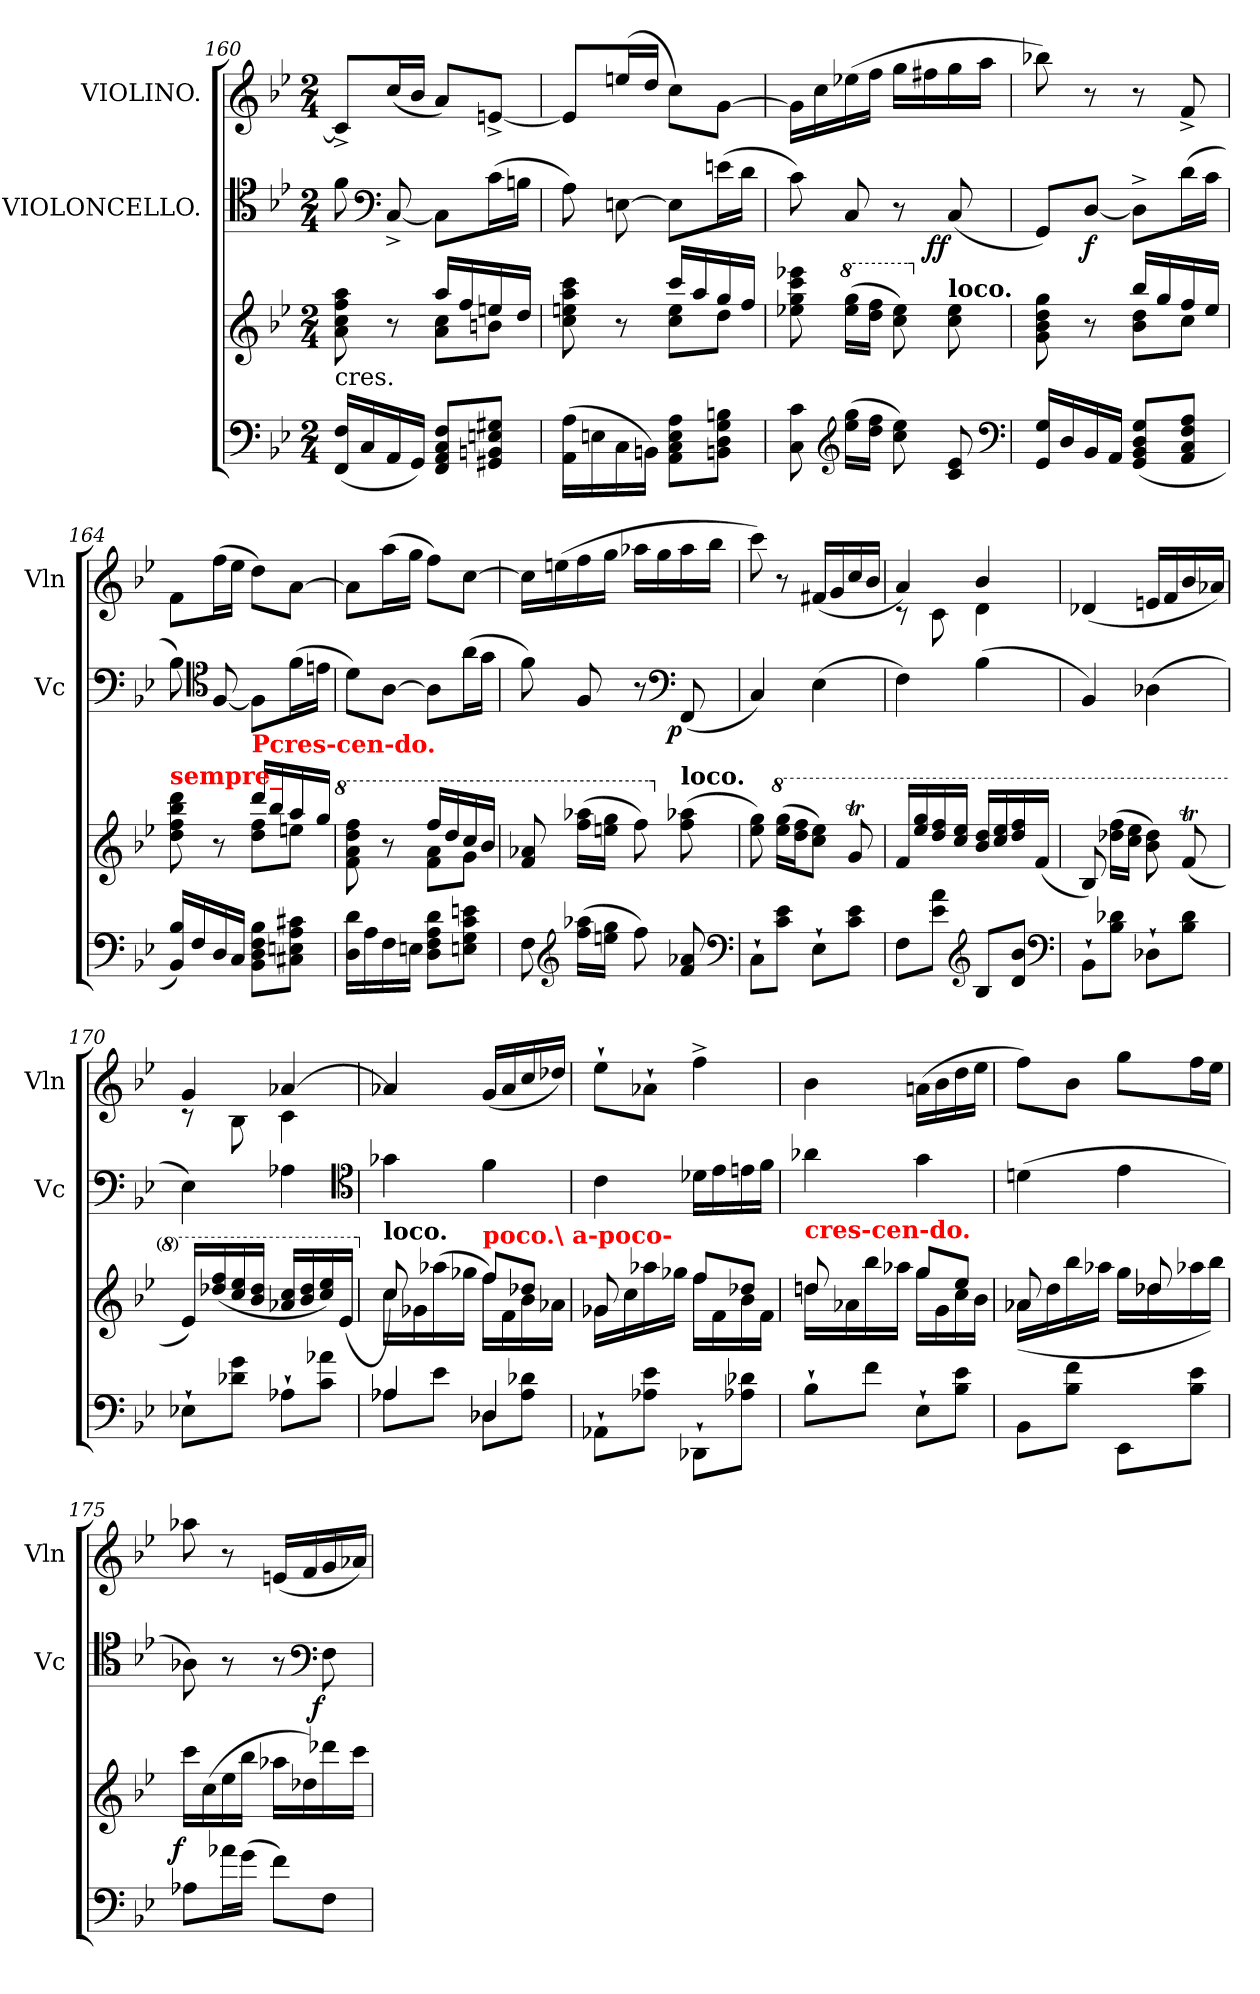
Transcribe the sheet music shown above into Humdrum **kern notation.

**kern	**kern	**dynam	**kern	**dynam	**kern
*part3	*part3	*part3	*part2	*part2	*part1
*staff4	*staff3	*staff3/4	*staff2	*staff2	*staff1
*	*	*	*I"VIOLONCELLO.	*	*I"VIOLINO.
*	*	*	*I'Vc	*	*I'Vln
*clefF4	*clefG2	*	*clefC4	*	*clefG2
*k[b-e-]	*k[b-e-]	*	*k[b-e-]	*	*k[b-e-]
*g:	*g:	*	*g:	*	*g:
*M2/4	*M2/4	*	*M2/4	*	*M2/4
=160	=160	=160	=160	=160	=160
*	*^	*	*	*	*
!	!LO:TX:c:t=cres.	!	!	!	!	!
(<16F 16FFLL	4ryy	8aa 8ff 8cc 8a	.	8f	.	8c^<L]
16C	.	.	.	.	.	.
*	*	*	*	*clefF4	*	*
16AA	.	8r	.	[8C^	.	(<16ccL
16GGJJ)	.	.	.	.	.	16b-JJ
8F 8C 8AA 8FFL	16aaLL	8cc 8aL	.	8CL]	.	8aL)
.	16ff	.	.	.	.	.
8G#X 8En 8BBn 8GG#XJ	16een	8bnJ	.	(>16cL	.	[8en^<J
.	16dd/JJ	.	.	16BnJJ	.	.
=161	=161	=161	=161	=161	=161	=161
(<16A 16AALL	4ryy	8ccc 8aa 8een 8cc	.	8A)	.	8enL]
16En	.	.	.	.	.	.
16C	.	8r	.	[8En	.	(>16eenL
16BBnJJ)	.	.	.	.	.	16ddJJ
8A 8E 8C 8AAL	16cccLL	8ee 8ccL	.	8EL]	.	8cc\L)
.	16aa	.	.	.	.	.
8Bn 8G 8D 8BBnJ	16gg	8ddJ	.	(>16enL	.	[8gJ
.	16ffJJ	.	.	16dJJ	.	.
*	*v	*v	*	*	*	*
=162	=162	=162	=162	=162	=162
8c 8C	8eee-X 8ccc 8gg 8ee-X	.	8c)	.	16gLL]
.	.	.	.	.	16cc
*clefG2	*	*	*	*	*
*	*8va	*	*	*	*
(>16gg 16ee-LL	(>16ggg 16eee-LL	.	8C	.	(>16ee-X
16ff 16ddJJ	16fff 16dddJJ	.	.	.	16ffJJ
8ee- 8cc)	8eee- 8ccc)	.	8r	.	16ggLL
.	.	.	.	.	16ff#X
*	*X8va	*	*	*	*
!	!LO:TX:a:B:t=loco.	!	!	!	!
!	!	!	!	!LO:DY:rj	!
8e- 8c	8ee- 8cc	.	(<8C	ff	16gg
.	.	.	.	.	16aaJJ
*clefF4	*	*	*	*	*
=163	=163	=163	=163	=163	=163
*	*^	*	*	*	*
16GG 16GLL	4ryy	8gg 8dd 8b- 8g	.	8GGL)	.	8bb-X)
16D	.	.	.	.	.	.
16BB-	.	8r	.	[8DJ	f	8r
16AAJJ	.	.	.	.	.	.
(<8G/ 8D/ 8BB-/ 8GG/L	16bb-LL	8dd 8b-L	.	8D^<L]	.	8r
.	16gg	.	.	.	.	.
8A 8F 8C 8AAJ	16ff	8ccJ	.	(>16dL	.	8f^<
.	16ee-JJ	.	.	16cJJ	.	.
=164	=164	=164	=164	=164	=164	=164
!	!LO:TX:a:B:color=red:t=sempre_	!	!	!	!	!
16B-/ 16BB-/LL)	4ryy	8ddd 8bb- 8ff 8dd	.	8B-)	.	8fL
16F	.	.	.	.	.	.
*	*	*	*	*clefC4	*	*
16D	.	8r	.	[8F	.	(>16ffL
16CJJ	.	.	.	.	.	16ee-JJ
!	!LO:TX:a:B:color=red:t=P	!	!	!	!	!
8B- 8F 8D 8BB-L	16dddLL	8ff 8ddL	.	8FL]	.	8ddL)
!	!LO:TX:a:B:color=red:t=cres-cen-do.	!	!	!	!	!
.	16bb-	.	.	.	.	.
8c#X 8A 8En 8C#XJ	16aa	8eenJ	.	(>16fL	.	[8aJ
.	16ggJJ	.	.	16enJJ	.	.
=165	=165	=165	=165	=165	=165	=165
*	*8va	*	*	*	*	*
16d 16DLL	4ryy	8fff 8ddd 8aa 8ff	.	8dL)	.	8aL]
16A	.	.	.	.	.	.
16F	.	8r	.	[8AJ	.	(>16aaL
16EnJJ	.	.	.	.	.	16ggJJ
8d 8A 8F 8DL	16fffLL	8aa 8ffL	.	8AL]	.	8ffL)
.	16ddd	.	.	.	.	.
8en 8c 8G 8EnJ	16ccc	8ggJ	.	(>16aL	.	[8ccJ
.	16bb-JJ	.	.	16gJJ	.	.
*	*v	*v	*	*	*	*
=166	=166	=166	=166	=166	=166
8F	8aa-X 8ff	.	8f)	.	16ccLL]
.	.	.	.	.	(>16een
*clefG2	*	*	*	*	*
(>16aa-X 16ffLL	(>16aaa-X 16fffLL	.	8F	.	16ff
16gg 16eenJJ	16ggg 16eeenJJ	.	.	.	16ggJJ
8ff)	8fff)	.	8r	.	16aa-XLL
.	.	.	.	.	16gg
*	*	*	*clefF4	*	*
*	*X8va	*	*	*	*
!	!LO:TX:a:B:t=loco.	!	!	!	!
!	!	!	!	!LO:DY:rj	!
8a-X 8f	(>8aa-X 8ff	.	(<8FF	p	16aa-
.	.	.	.	.	16bb-JJ
*clefF4	*	*	*	*	*
=167	=167	=167	=167	=167	=167
8C`>L	8gg 8ee-)	.	4C)	.	8ccc)
*	*8va	*	*	*	*
8e- 8cJ	(>16ggg 16eee-LL	.	.	.	8r
.	16fff 16dddJ	.	.	.	.
8E-`>L	8eee- 8cccJ)	.	(>4E-	.	(<16f#XLL
.	.	.	.	.	16g
8e- 8cJ	8ggT<	.	.	.	16cc
.	.	.	.	.	16b-JJ
=168	=168	=168	=168	=168	=168
*	*	*	*	*	*^
8FL	16ff/LL	.	4F)	.	4a)	8rc
.	16ggg 16eee-	.	.	.	.	.
8a 8e-J	16fff 16ddd	.	.	.	.	8c
.	16eee- 16cccJJ	.	.	.	.	.
*clefG2	*	*	*	*	*	*
8B-L	16ddd/ 16bb-/LL	.	(>4B-	.	4b-	4d
.	16eee- 16ccc	.	.	.	.	.
8b- 8dJ	16fff 16ddd	.	.	.	.	.
.	(<16ffJJ	.	.	.	.	.
*	*	*	*	*	*v	*v
*clefF4	*	*	*	*	*
=169	=169	=169	=169	=169	=169
8BB-`>L	8b-)	.	4BB-)	.	(<4d-X
8d-X 8B-J	(>16fff\ 16ddd-X\LL	.	.	.	.
.	16eee- 16cccJJ	.	.	.	.
8D-X`>L	8ddd- 8bb-)	.	(>4D-X	.	16enLL
.	.	.	.	.	16f
8d- 8B-J	(<8ffT<	.	.	.	16b-
.	.	.	.	.	16a-XJJ)
=170	=170	=170	=170	=170	=170
*	*	*	*	*	*^
8E-X`>L	16ee-/LL)	.	4E-)	.	4g	8rc
.	(<16fff 16ddd-X	.	.	.	.	.
8g 8d-XJ	16eee- 16ccc	.	.	.	.	8B-
.	16ddd- 16bb-JJ	.	.	.	.	.
8A-X`>L	16ccc 16aa-XLL	.	4A-X	.	[4a-X	4c
.	16ddd- 16bb-	.	.	.	.	.
8a-X 8cJ	16eee- 16ccc)	.	.	.	.	.
.	(<16ee-JJ	.	.	.	.	.
*	*	*	*	*	*v	*v
*	*	*	*clefC4	*	*
=171	=171	=171	=171	=171	=171
*^	*	*	*	*	*
*	*	*X8va	*	*	*	*
*	*	*^	*	*	*	*
!	!	!LO:TX:a:B:t=loco.	!	!	!	!	!
8A-XL	4A-X/	8cc)	16ccLL	.	4g-X	.	4a-X]
.	.	.	16g-X	.	.	.	.
8e-\J	.	8ryy	(>16aa-	.	.	.	.
.	.	.	16gg-XJJ	.	.	.	.
!	!	!LO:TX:a:B:color=red:t=poco.\ a-poco-	!	!	!	!	!
8D-XL	4D-X/	8ffL	16ffLL)	.	4f	.	(<16g/LL
.	.	.	16f	.	.	.	16a-
8d-X\ 8A-\J	.	8dd-XJ	16b-	.	.	.	16cc
.	.	.	16a-XJJ	.	.	.	16dd-XJJ)
*v	*v	*	*	*	*	*	*
=172	=172	=172	=172	=172	=172	=172
8AA-X`>L	8g-X	16g-XLL	.	4c	.	8ee-`>L
.	.	16cc	.	.	.	.
8e- 8A-XJ	8ryy	16aa-X	.	.	.	8a-X`>J
.	.	16gg-XJJ	.	.	.	.
8DD-X`>\L	8ffL	16ffLL	.	16d-XLL	.	4ff^<
.	.	16f	.	16e-	.	.
8d-X 8A-XJ	8dd-XJ	16b-	.	16en	.	.
.	.	16fJJ	.	16fJJ	.	.
=173	=173	=173	=173	=173	=173	=173
!	!LO:TX:a:B:color=red:t=cres-cen-do.	!	!	!	!	!
8B-`>L	8ddn	16ddnLL	.	4a-X	.	4b-
.	.	16a-X	.	.	.	.
8fJ	8ryy	16bb-	.	.	.	.
.	.	16aa-XJJ	.	.	.	.
8E-`>L	8ggL	16ggLL	.	4g	.	(>16anLL
.	.	16g	.	.	.	16b-
8e- 8B-J	8ee-J	16cc	.	.	.	16dd
.	.	16b-JJ	.	.	.	16ee-JJ
=174	=174	=174	=174	=174	=174	=174
8BB-L	8a-X	(>16a-XLL	.	(>4dn	.	8ffL)
.	.	16dd	.	.	.	.
8f 8B-J	8ryy	16bb-	.	.	.	8b-J
.	.	16aa-XJJ	.	.	.	.
8EE-L	16ryy	16ggLL	.	4e-	.	8ggL
.	8dd-X	16dd-X	.	.	.	.
8e- 8B-J	.	16aa-X	.	.	.	16ffL
.	16ryy	16bb-JJ)	.	.	.	16ee-JJ
=175	=175	=175	=175	=175	=175	=175
!	!	!	!LO:DY:rj	!	!	!
*	*v	*v	*	*	*	*
8A-XL	16cccLL	f	8A-X)	.	8aa-X
.	(>16cc	.	.	.	.
16a-XL	16ee-	.	8r	.	8r
(>16gJJ	16bb-JJ	.	.	.	.
8fL)	16aa-XLL	.	8r	.	(<16enLL
.	16dd-X)	.	.	.	16f
*	*	*	*clefF4	*	*
!	!	!	!	!LO:DY:rj	!
8FJ	16ddd-X	.	8F	f	16g
.	16cccJJ	.	.	.	16a-XJJ)
=	=	=	=	=	=
*-	*-	*-	*-	*-	*-
